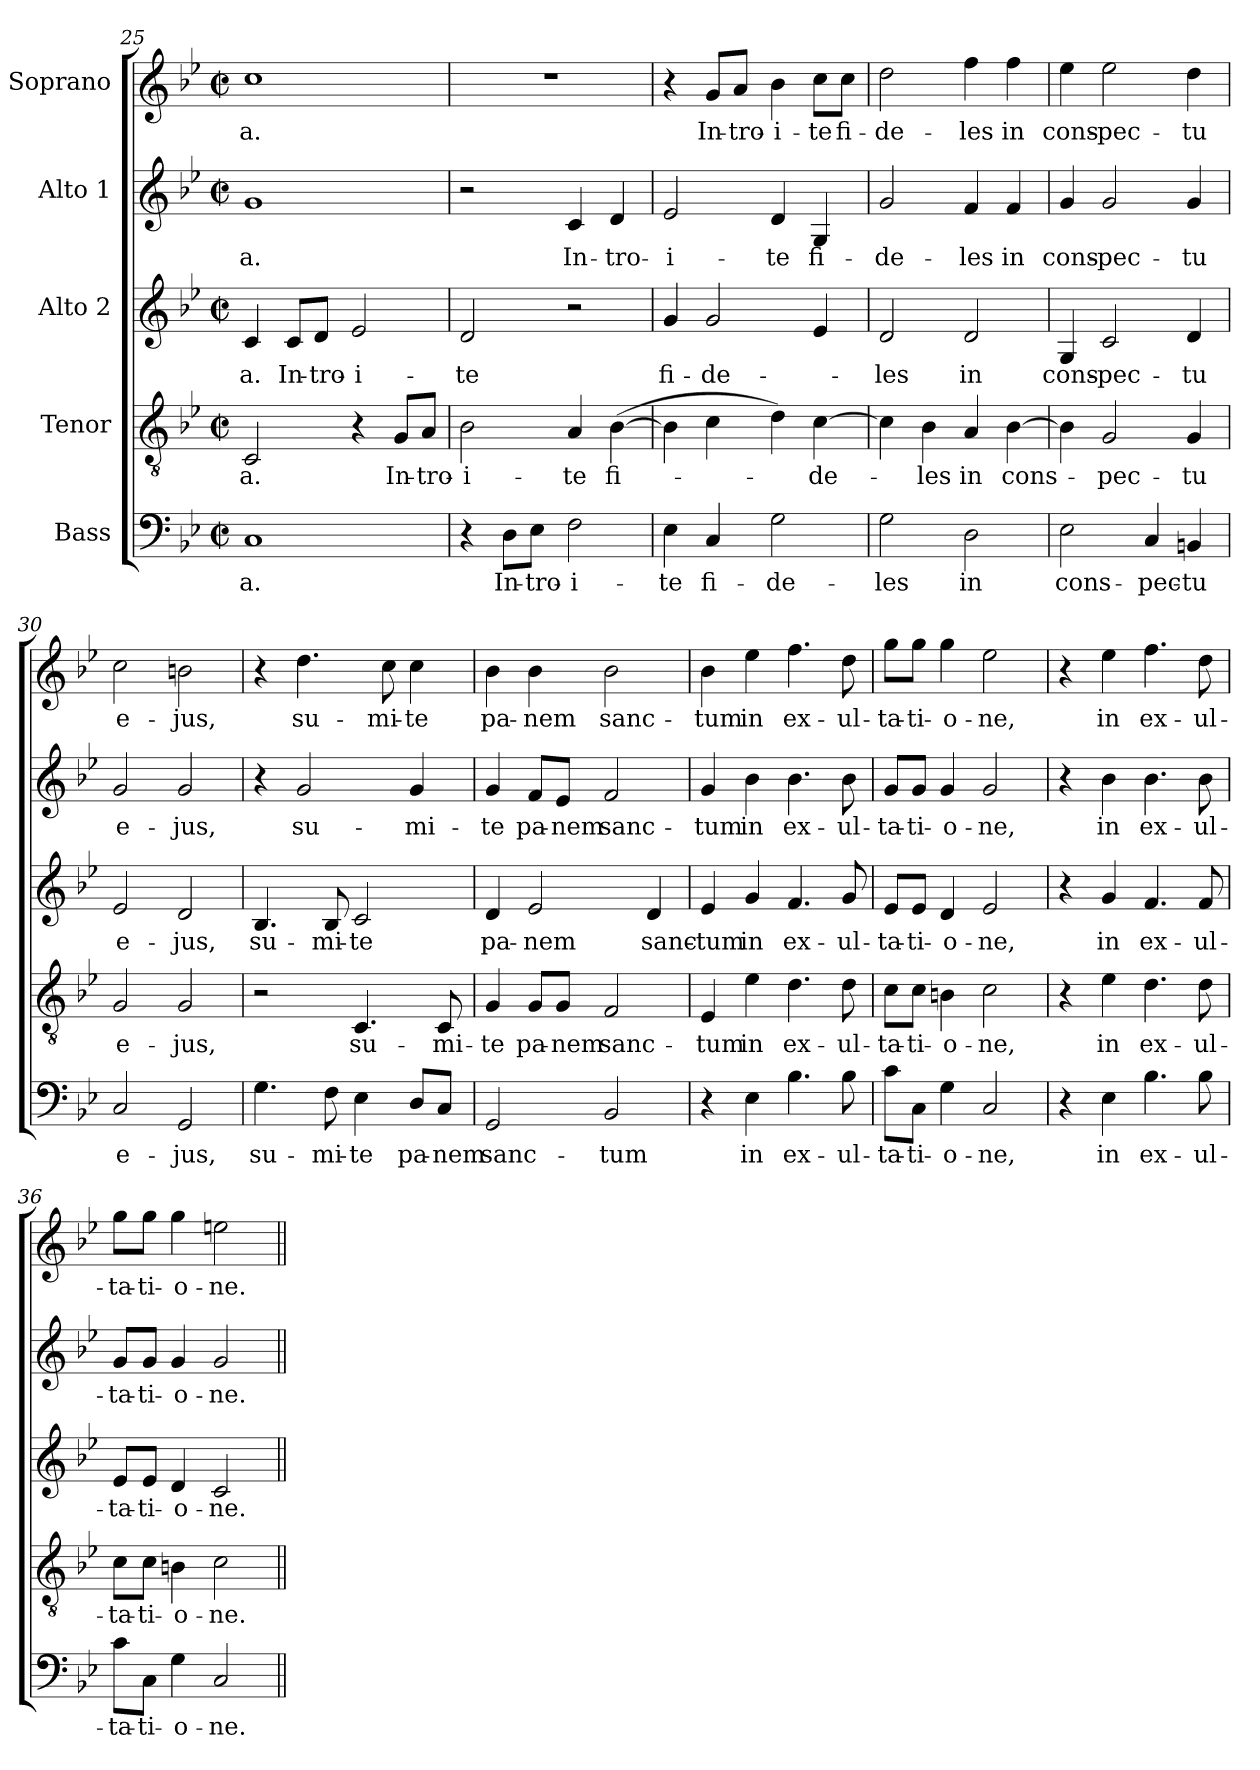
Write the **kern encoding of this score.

**kern	**text	**kern	**text	**kern	**text	**kern	**text	**kern	**text
*part5	*part5	*part4	*part4	*part3	*part3	*part2	*part2	*part1	*part1
*staff5	*staff5	*staff4	*staff4	*staff3	*staff3	*staff2	*staff2	*staff1	*staff1
*I"Bass	*	*I"Tenor	*	*I"Alto 2	*	*I"Alto 1	*	*I"Soprano	*
*clefF4	*	*clefGv2	*	*clefG2	*	*clefG2	*	*clefG2	*
*k[b-e-]	*	*k[b-e-]	*	*k[b-e-]	*	*k[b-e-]	*	*k[b-e-]	*
*B-:	*	*B-:	*	*B-:	*	*B-:	*	*B-:	*
*M2/2	*	*M2/2	*	*M2/2	*	*M2/2	*	*M2/2	*
*met(c|)	*	*met(c|)	*	*met(c|)	*	*met(c|)	*	*met(c|)	*
=25	=25	=25	=25	=25	=25	=25	=25	=25	=25
1C	-a.	2C/	-a.	4c/	-a.	1g	-a.	1cc	-a.
.	.	.	.	8c/L	In-	.	.	.	.
.	.	.	.	8d/J	-tro-	.	.	.	.
.	.	4r	.	2e-/	-i-	.	.	.	.
.	.	8G/L	In-	.	.	.	.	.	.
.	.	8A/J	-tro-	.	.	.	.	.	.
=26	=26	=26	=26	=26	=26	=26	=26	=26	=26
4r	.	2B-\	-i-	2d/	-te	2r	.	1r	.
8D\L	In-	.	.	.	.	.	.	.	.
8E-\J	-tro-	.	.	.	.	.	.	.	.
2F\	-i-	4A/	-te	2r	.	4c/	In-	.	.
.	.	([4B-\	fi-	.	.	4d/	-tro-	.	.
=27	=27	=27	=27	=27	=27	=27	=27	=27	=27
4E-\	-te	4B-\]	.	4g/	fi-	2e-/	-i-	4r	.
4C/	fi-	4c\	.	2g/	-de-	.	.	8g/L	In-
.	.	.	.	.	.	.	.	8a/J	-tro-
2G\	-de-	4d\)	.	.	.	4d/	-te	4b-\	-i-
.	.	[4c\	-de-	4e-/	.	4G/	fi-	8cc\L	-te
.	.	.	.	.	.	.	.	8cc\J	fi-
=28	=28	=28	=28	=28	=28	=28	=28	=28	=28
2G\	-les	4c\]	.	2d/	-les	2g/	-de-	2dd\	-de-
.	.	4B-\	-les	.	.	.	.	.	.
2D\	in	4A/	in	2d/	in	4f/	-les	4ff\	-les
.	.	[4B-\	cons-	.	.	4f/	in	4ff\	in
=29	=29	=29	=29	=29	=29	=29	=29	=29	=29
2E-\	cons-	4B-\]	.	4G/	cons-	4g/	cons-	4ee-\	cons-
.	.	2G/	-pec-	2c/	-pec-	2g/	-pec-	2ee-\	-pec-
4C/	-pec-	.	.	.	.	.	.	.	.
4BBn/	-tu	4G/	-tu	4d/	-tu	4g/	-tu	4dd\	-tu
!!LO:PB:g=z
=30	=30	=30	=30	=30	=30	=30	=30	=30	=30
2C/	e-	2G/	e-	2e-/	e-	2g/	e-	2cc\	e-
2GG/	-jus,	2G/	-jus,	2d/	-jus,	2g/	-jus,	2bn\	-jus,
=31	=31	=31	=31	=31	=31	=31	=31	=31	=31
4.G\	su-	2r	.	4.B-/	su-	4r	.	4r	.
.	.	.	.	.	.	2g/	su-	4.dd\	su-
8F\	-mi-	.	.	8B-/	-mi-	.	.	.	.
4E-\	-te	4.C/	su-	2c/	-te	.	.	.	.
.	.	.	.	.	.	.	.	8cc\	-mi-
8D/L	pa-	.	.	.	.	4g/	-mi-	4cc\	-te
8C/J	-nem	8C/	-mi-	.	.	.	.	.	.
=32	=32	=32	=32	=32	=32	=32	=32	=32	=32
2GG/	sanc-	4G/	-te	4d/	pa-	4g/	-te	4b-\	pa-
.	.	8G/L	pa-	2e-/	-nem	8f/L	pa-	4b-\	-nem
.	.	8G/J	-nem	.	.	8e-/J	-nem	.	.
2BB-/	-tum	2F/	sanc-	.	.	2f/	sanc-	2b-\	sanc-
.	.	.	.	4d/	sanc-	.	.	.	.
=33	=33	=33	=33	=33	=33	=33	=33	=33	=33
4r	.	4E-/	-tum	4e-/	-tum	4g/	-tum	4b-\	-tum
4E-\	in	4e-\	in	4g/	in	4b-\	in	4ee-\	in
4.B-\	ex-	4.d\	ex-	4.f/	ex-	4.b-\	ex-	4.ff\	ex-
8B-\	-ul-	8d\	-ul-	8g/	-ul-	8b-\	-ul-	8dd\	-ul-
=34	=34	=34	=34	=34	=34	=34	=34	=34	=34
8c\L	-ta-	8c\L	-ta-	8e-/L	-ta-	8g/L	-ta-	8gg\L	-ta-
8C\J	-ti-	8c\J	-ti-	8e-/J	-ti-	8g/J	-ti-	8gg\J	-ti-
4G\	-o-	4Bn\	-o-	4d/	-o-	4g/	-o-	4gg\	-o-
2C/	-ne,	2c\	-ne,	2e-/	-ne,	2g/	-ne,	2ee-\	-ne,
=35	=35	=35	=35	=35	=35	=35	=35	=35	=35
4r	.	4r	.	4r	.	4r	.	4r	.
4E-\	in	4e-\	in	4g/	in	4b-\	in	4ee-\	in
4.B-\	ex-	4.d\	ex-	4.f/	ex-	4.b-\	ex-	4.ff\	ex-
8B-\	-ul-	8d\	-ul-	8f/	-ul-	8b-\	-ul-	8dd\	-ul-
!!LO:LB:g=z
=36	=36	=36	=36	=36	=36	=36	=36	=36	=36
8c\L	-ta-	8c\L	-ta-	8e-/L	-ta-	8g/L	-ta-	8gg\L	-ta-
8C\J	-ti-	8c\J	-ti-	8e-/J	-ti-	8g/J	-ti-	8gg\J	-ti-
4G\	-o-	4Bn\	-o-	4d/	-o-	4g/	-o-	4gg\	-o-
2C/	-ne.	2c\	-ne.	2c/	-ne.	2g/	-ne.	2een\	-ne.
=||	=||	=||	=||	=||	=||	=||	=||	=||	=||
*-	*-	*-	*-	*-	*-	*-	*-	*-	*-
